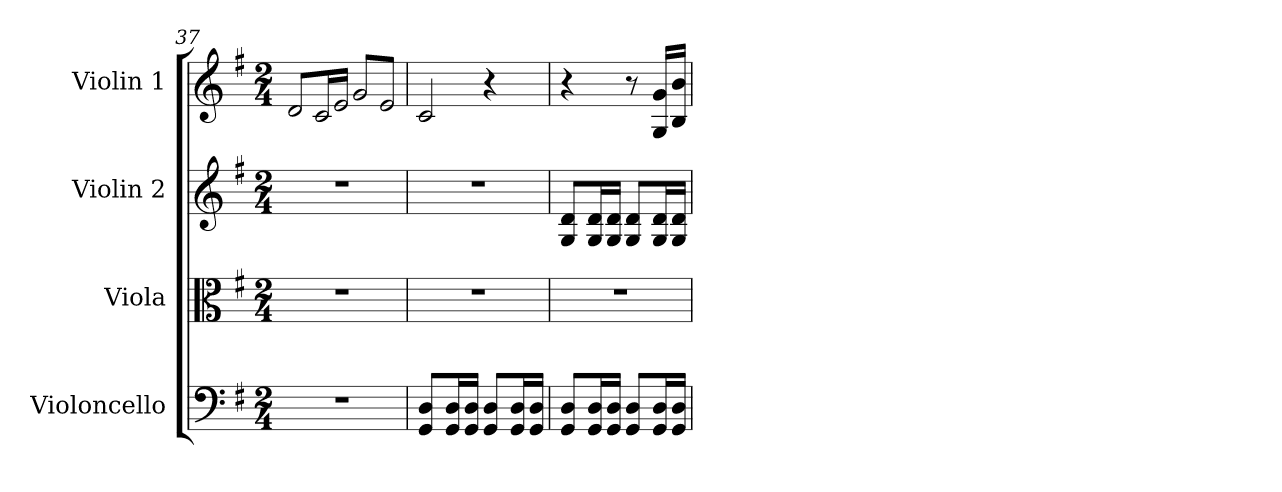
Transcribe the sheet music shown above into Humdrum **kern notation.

**kern	**kern	**kern	**kern
*part4	*part3	*part2	*part1
*staff4	*staff3	*staff2	*staff1
*I"Violoncello	*I"Viola	*I"Violin 2	*I"Violin 1
*I'Vc	*I'Vla	*I'Vln	*I'Vln
*clefF4	*clefC3	*clefG2	*clefG2
*k[f#]	*k[f#]	*k[f#]	*k[f#]
*M2/4	*M2/4	*M2/4	*M2/4
=37	=37	=37	=37
!	!	!	!LO:N:head=open
2r	2r	2r	8d/L
!	!	!	!LO:N:head=open
.	.	.	16c/L
!	!	!	!LO:N:head=open
.	.	.	16e/JJ
!	!	!	!LO:N:head=open
.	.	.	8g/L
!	!	!	!LO:N:head=open
.	.	.	8e/J
=38	=38	=38	=38
!	!	!	!LO:N:head=open
8GG/ 8D/L	2r	2r	4c/
16GG/ 16D/L	.	.	.
16GG/ 16D/JJ	.	.	.
8GG/ 8D/L	.	.	4r
16GG/ 16D/L	.	.	.
16GG/ 16D/JJ	.	.	.
=39	=39	=39	=39
8GG/ 8D/L	2r	8G/ 8d/L	4r
16GG/ 16D/L	.	16G/ 16d/L	.
16GG/ 16D/JJ	.	16G/ 16d/JJ	.
8GG/ 8D/L	.	8G/ 8d/L	8r
16GG/ 16D/L	.	16G/ 16d/L	16G/ 16g/LL
16GG/ 16D/JJ	.	16G/ 16d/JJ	16B/ 16b/JJ
=	=	=	=
*-	*-	*-	*-
